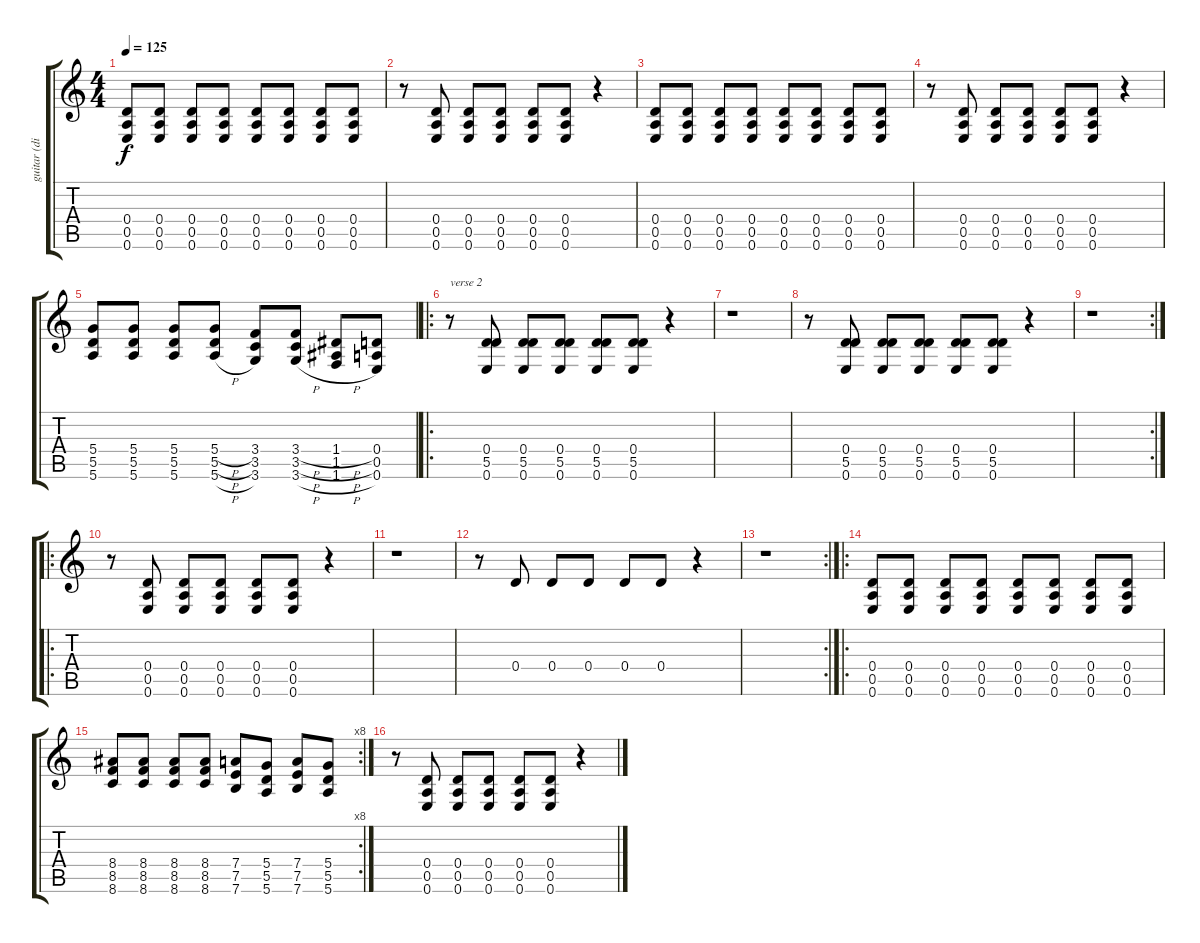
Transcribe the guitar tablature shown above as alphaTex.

\track ("guitar (distortion)" "guitar (di") {instrument overdrivenguitar}
\staff {score tabs}
\tuning (E4 B3 G3 D3 A2 E2) {hide}
\ts (4 4)
\tempo 125
\clef g2
\ks c
(0.4 0.5 0.6).8{dy f} (0.4 0.5 0.6).8 (0.4 0.5 0.6).8 (0.4 0.5 0.6).8 (0.4 0.5 0.6).8 (0.4 0.5 0.6).8 (0.4 0.5 0.6).8 (0.4 0.5 0.6).8 |
r.8 (0.4 0.5 0.6).8 (0.4 0.5 0.6).8 (0.4 0.5 0.6).8 (0.4 0.5 0.6).8 (0.4 0.5 0.6).8 r.4 |
(0.4 0.5 0.6).8 (0.4 0.5 0.6).8 (0.4 0.5 0.6).8 (0.4 0.5 0.6).8 (0.4 0.5 0.6).8 (0.4 0.5 0.6).8 (0.4 0.5 0.6).8 (0.4 0.5 0.6).8 |
r.8 (0.4 0.5 0.6).8 (0.4 0.5 0.6).8 (0.4 0.5 0.6).8 (0.4 0.5 0.6).8 (0.4 0.5 0.6).8 r.4 |
(5.4 5.5 5.6).8 (5.4 5.5 5.6).8 (5.4 5.5 5.6).8 (5.4{h} 5.5{h} 5.6{h}).8 (3.4 3.5 3.6).8 (3.4{h} 3.5{h} 3.6{h}).8 (1.4{h} 1.5{h} 1.6{h}).8 (0.4 0.5 0.6).8 |
\ro
r.8{txt "verse 2"} (0.4 5.5 0.6).8 (0.4 5.5 0.6).8 (0.4 5.5 0.6).8 (0.4 5.5 0.6).8 (0.4 5.5 0.6).8 r.4 |
r.1 |
r.8 (0.4 5.5 0.6).8 (0.4 5.5 0.6).8 (0.4 5.5 0.6).8 (0.4 5.5 0.6).8 (0.4 5.5 0.6).8 r.4 |
\rc 2
r.1 |
\ro
r.8 (0.4 0.5 0.6).8 (0.4 0.5 0.6).8 (0.4 0.5 0.6).8 (0.4 0.5 0.6).8 (0.4 0.5 0.6).8 r.4 |
r.1 |
r.8 0.4.8 0.4.8 0.4.8 0.4.8 0.4.8 r.4 |
\rc 2
r.1 |
\ro
(0.4 0.5 0.6).8 (0.4 0.5 0.6).8 (0.4 0.5 0.6).8 (0.4 0.5 0.6).8 (0.4 0.5 0.6).8 (0.4 0.5 0.6).8 (0.4 0.5 0.6).8 (0.4 0.5 0.6).8 |
\rc 8
(8.4 8.5 8.6).8 (8.4 8.5 8.6).8 (8.4 8.5 8.6).8 (8.4 8.5 8.6).8 (7.4 7.5 7.6).8 (5.4 5.5 5.6).8 (7.4 7.5 7.6).8 (5.4 5.5 5.6).8 |
r.8 (0.4 0.5 0.6).8 (0.4 0.5 0.6).8 (0.4 0.5 0.6).8 (0.4 0.5 0.6).8 (0.4 0.5 0.6).8 r.4
